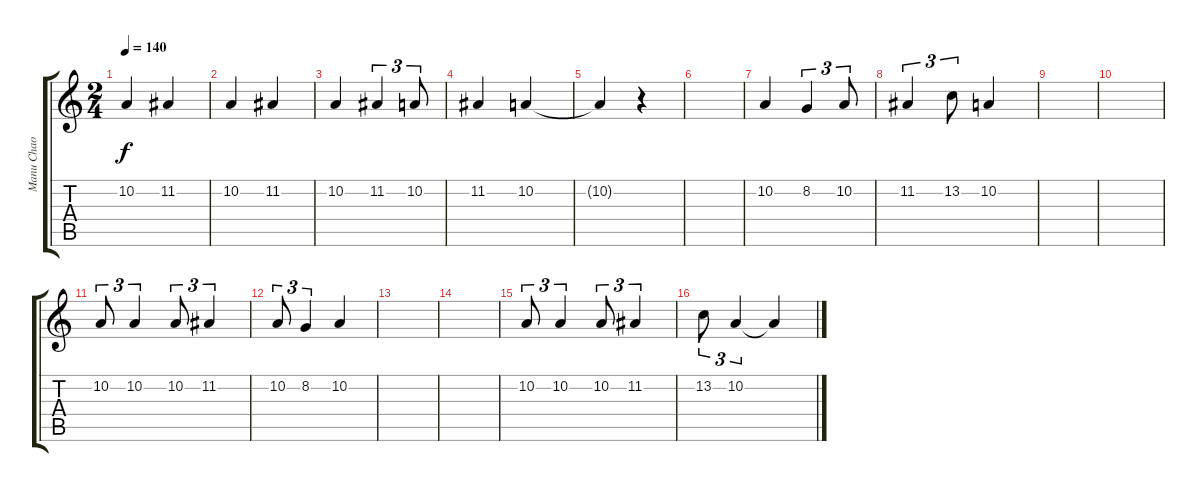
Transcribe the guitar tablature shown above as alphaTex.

\track ("Manu Chao" "Manu Chao") {instrument lead8bassandlead}
\staff {score tabs}
\tuning (E4 B3 G3 D3 A2 E2) {hide}
\ts (2 4)
\tempo 140
\clef g2
\ks c
10.2.4{dy f} 11.2.4 |
10.2.4 11.2.4 |
10.2.4 11.2.4{tu (3 2)} 10.2.8{tu (3 2)} |
11.2.4 10.2.4 |
10.2{t}.4 r.4 |
|
10.2.4 8.2.4{tu (3 2)} 10.2.8{tu (3 2)} |
11.2.4{tu (3 2)} 13.2.8{tu (3 2)} 10.2.4 |
|
|
10.2.8{tu (3 2)} 10.2.4{tu (3 2)} 10.2.8{tu (3 2)} 11.2.4{tu (3 2)} |
10.2.8{tu (3 2)} 8.2.4{tu (3 2)} 10.2.4 |
|
|
10.2.8{tu (3 2)} 10.2.4{tu (3 2)} 10.2.8{tu (3 2)} 11.2.4{tu (3 2)} |
13.2.8{tu (3 2)} 10.2.4{tu (3 2)} 10.2{t}.4
